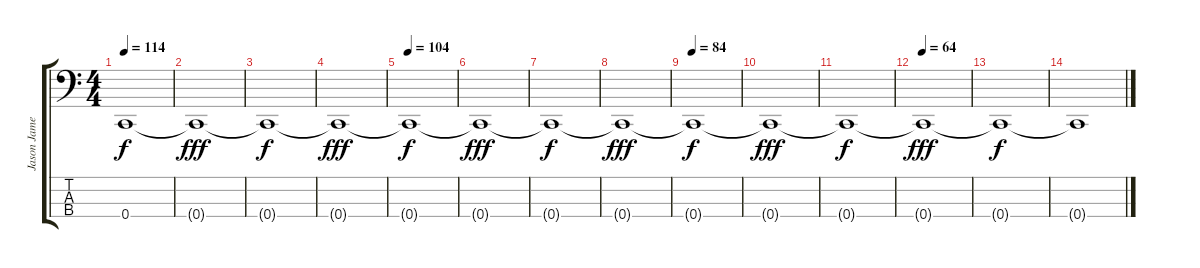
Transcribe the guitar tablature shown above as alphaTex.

\track ("Jason James" "Jason Jame") {instrument electricbasspick}
\staff {score tabs}
\tuning (F2 C2 G1 C1) {hide}
\ts (4 4)
\tempo 114
\clef f4
\ks c
0.4{t}.1{dy f} |
0.4{t}.1{dy fff} |
0.4{t}.1{dy f} |
0.4{t}.1{dy fff} |
\tempo 104
0.4{t}.1{dy f} |
0.4{t}.1{dy fff} |
0.4{t}.1{dy f} |
0.4{t}.1{dy fff} |
\tempo 84
0.4{t}.1{dy f} |
0.4{t}.1{dy fff} |
0.4{t}.1{dy f} |
\tempo 64
0.4{t}.1{dy fff} |
0.4{t}.1{dy f} |
0.4{t}.1
